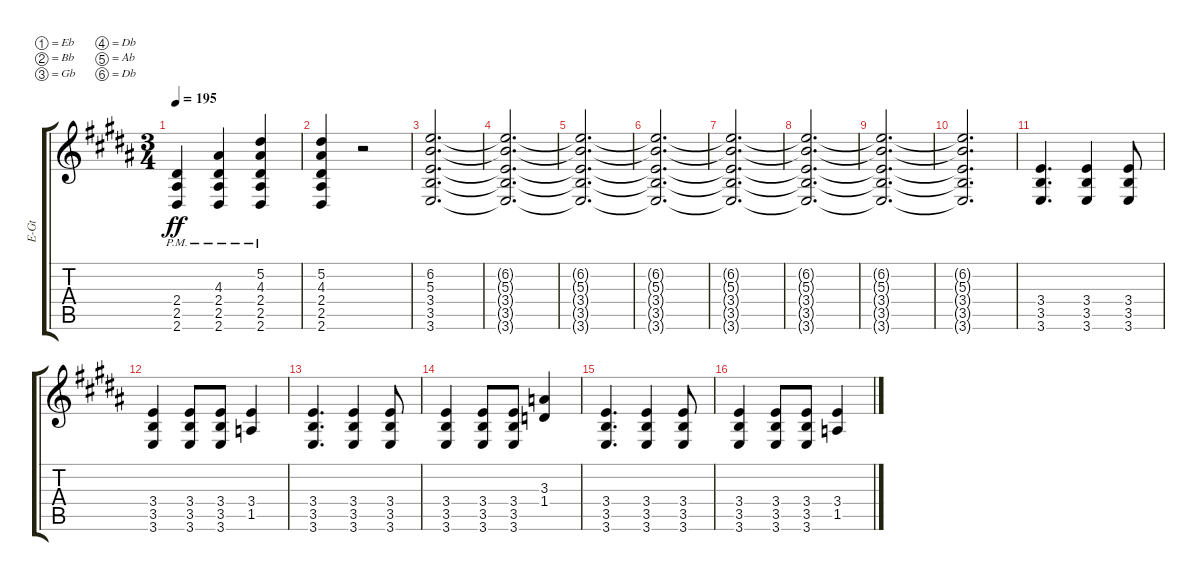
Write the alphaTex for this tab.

\bracketExtendMode groupsimilarinstruments
\otherSystemsTrackNameOrientation horizontal
\track ("Electric Guitar 2" "E-Gt") {instrument distortionguitar}
\staff {score tabs}
\tuning (Eb4 Bb3 Gb3 Db3 Ab2 Db2)
\ts (3 4)
\tempo 195
\clef g2
\ks b
(2.5{pm acc forcenatural} 2.6{pm acc forcenatural} 2.4{pm acc forcenatural}).4{dy ff beam Up} (2.6{pm acc forcenatural} 2.5{pm acc forcenatural} 2.4{pm acc forcenatural} 4.3{acc forcenatural}).4{beam Up} (2.5{pm acc forcenatural} 2.6{pm acc forcenatural} 2.4{pm acc forcenatural} 4.3{acc forcenatural} 5.2{acc forcenatural}).4{beam Up} |
(2.4{acc forcenatural} 2.5{acc forcenatural} 2.6{acc forcenatural} 4.3{acc forcenatural} 5.2{acc forcenatural}).4{beam Up} r.2{beam Up} |
(3.6{acc forcenatural} 3.5{acc forcenatural} 3.4{acc forcenatural} 5.3{acc forcenatural} 6.2{acc forcenatural}).2{d beam Up} |
(6.2{t acc forcenatural} 5.3{t acc forcenatural} 3.4{t acc forcenatural} 3.5{t acc forcenatural} 3.6{t acc forcenatural}).2{d beam Up} |
(3.6{t acc forcenatural} 3.5{t acc forcenatural} 3.4{t acc forcenatural} 5.3{t acc forcenatural} 6.2{t acc forcenatural}).2{d beam Up} |
(6.2{t acc forcenatural} 5.3{t acc forcenatural} 3.4{t acc forcenatural} 3.5{t acc forcenatural} 3.6{t acc forcenatural}).2{d beam Up} |
(3.6{t acc forcenatural} 3.5{t acc forcenatural} 3.4{t acc forcenatural} 5.3{t acc forcenatural} 6.2{t acc forcenatural}).2{d beam Up} |
(6.2{t acc forcenatural} 5.3{t acc forcenatural} 3.4{t acc forcenatural} 3.5{t acc forcenatural} 3.6{t acc forcenatural}).2{d beam Up} |
(3.6{t acc forcenatural} 3.5{t acc forcenatural} 3.4{t acc forcenatural} 5.3{t acc forcenatural} 6.2{t acc forcenatural}).2{d beam Up} |
(6.2{t acc forcenatural} 5.3{t acc forcenatural} 3.4{t acc forcenatural} 3.5{t acc forcenatural} 3.6{t acc forcenatural}).2{d beam Up} |
(3.6{acc forcenatural} 3.5{acc forcenatural} 3.4{acc forcenatural}).4{d beam Up} (3.6{acc forcenatural} 3.5{acc forcenatural} 3.4{acc forcenatural}).4{beam Up} (3.6{acc forcenatural} 3.5{acc forcenatural} 3.4{acc forcenatural}).8{beam Up} |
(3.4{acc forcenatural} 3.6{acc forcenatural} 3.5{acc forcenatural}).4{beam Up} (3.6{acc forcenatural} 3.5{acc forcenatural} 3.4{acc forcenatural}).8{beam Up} (3.4{acc forcenatural} 3.5{acc forcenatural} 3.6{acc forcenatural}).8{beam Up} (1.5{acc b} 3.4{acc forcenatural}).4{beam Up} |
(3.6{acc forcenatural} 3.5{acc forcenatural} 3.4{acc forcenatural}).4{d beam Up} (3.6{acc forcenatural} 3.5{acc forcenatural} 3.4{acc forcenatural}).4{beam Up} (3.6{acc forcenatural} 3.5{acc forcenatural} 3.4{acc forcenatural}).8{beam Up} |
(3.4{acc forcenatural} 3.6{acc forcenatural} 3.5{acc forcenatural}).4{beam Up} (3.6{acc forcenatural} 3.5{acc forcenatural} 3.4{acc forcenatural}).8{beam Up} (3.4{acc forcenatural} 3.5{acc forcenatural} 3.6{acc forcenatural}).8{beam Up} (1.4{acc b} 3.3{acc b}).4{beam Up} |
(3.6{acc forcenatural} 3.5{acc forcenatural} 3.4{acc forcenatural}).4{d beam Up} (3.6{acc forcenatural} 3.5{acc forcenatural} 3.4{acc forcenatural}).4{beam Up} (3.6{acc forcenatural} 3.5{acc forcenatural} 3.4{acc forcenatural}).8{beam Up} |
(3.4{acc forcenatural} 3.6{acc forcenatural} 3.5{acc forcenatural}).4{beam Up} (3.6{acc forcenatural} 3.5{acc forcenatural} 3.4{acc forcenatural}).8{beam Up} (3.4{acc forcenatural} 3.5{acc forcenatural} 3.6{acc forcenatural}).8{beam Up} (1.5{acc b} 3.4{acc forcenatural}).4{beam Up}
